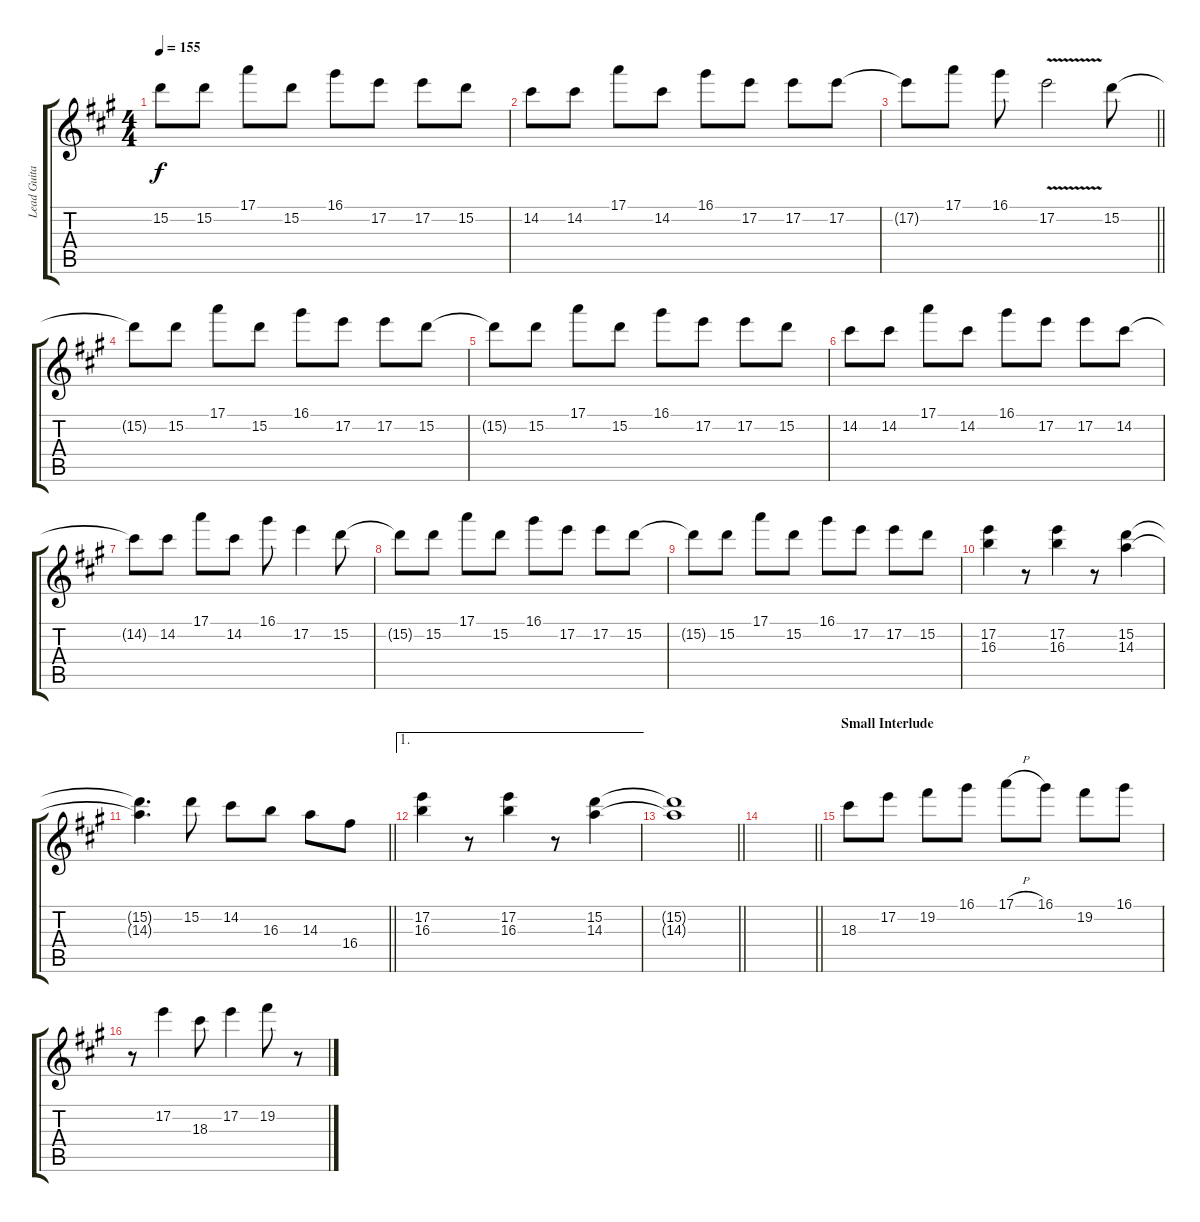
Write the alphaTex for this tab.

\track ("Lead Guitar1" "Lead Guita") {instrument overdrivenguitar}
\staff {score tabs}
\tuning (E4 B3 G3 D3 A2 E2) {hide}
\ts (4 4)
\tempo 155
\clef g2
\ks a
15.2{t}.8{dy f} 15.2.8 17.1.8 15.2.8 16.1.8 17.2.8 17.2.8 15.2.8 |
14.2.8 14.2.8 17.1.8 14.2.8 16.1.8 17.2.8 17.2.8 17.2.8 |
\barLineRight lightlight
17.2{t}.8 17.1.8 16.1.8 17.2{v}.2 15.2.8 |
15.2{t}.8 15.2.8 17.1.8 15.2.8 16.1.8 17.2.8 17.2.8 15.2.8 |
15.2{t}.8 15.2.8 17.1.8 15.2.8 16.1.8 17.2.8 17.2.8 15.2.8 |
14.2.8 14.2.8 17.1.8 14.2.8 16.1.8 17.2.8 17.2.8 14.2.8 |
14.2{t}.8 14.2.8 17.1.8 14.2.8 16.1.8 17.2.4 15.2.8 |
15.2{t}.8 15.2.8 17.1.8 15.2.8 16.1.8 17.2.8 17.2.8 15.2.8 |
15.2{t}.8 15.2.8 17.1.8 15.2.8 16.1.8 17.2.8 17.2.8 15.2.8 |
(17.2 16.3).4 r.8 (17.2 16.3).4 r.8 (15.2 14.3).4 |
\barLineRight lightlight
(15.2{t} 14.3{t}).4{d} 15.2.8 14.2.8 16.3.8 14.3.8 16.4.8 |
\ae 1
(17.2 16.3).4 r.8 (17.2 16.3).4 r.8 (15.2 14.3).4 |
\barLineRight lightlight
(15.2{t} 14.3{t}).1 |
\barLineRight lightlight
|
\section ("" "Small Interlude")
18.3.8 17.2.8 19.2.8 16.1.8 17.1{h}.8 16.1.8 19.2.8 16.1.8 |
r.8 17.2.4 18.3.8 17.2.4 19.2.8 r.8
